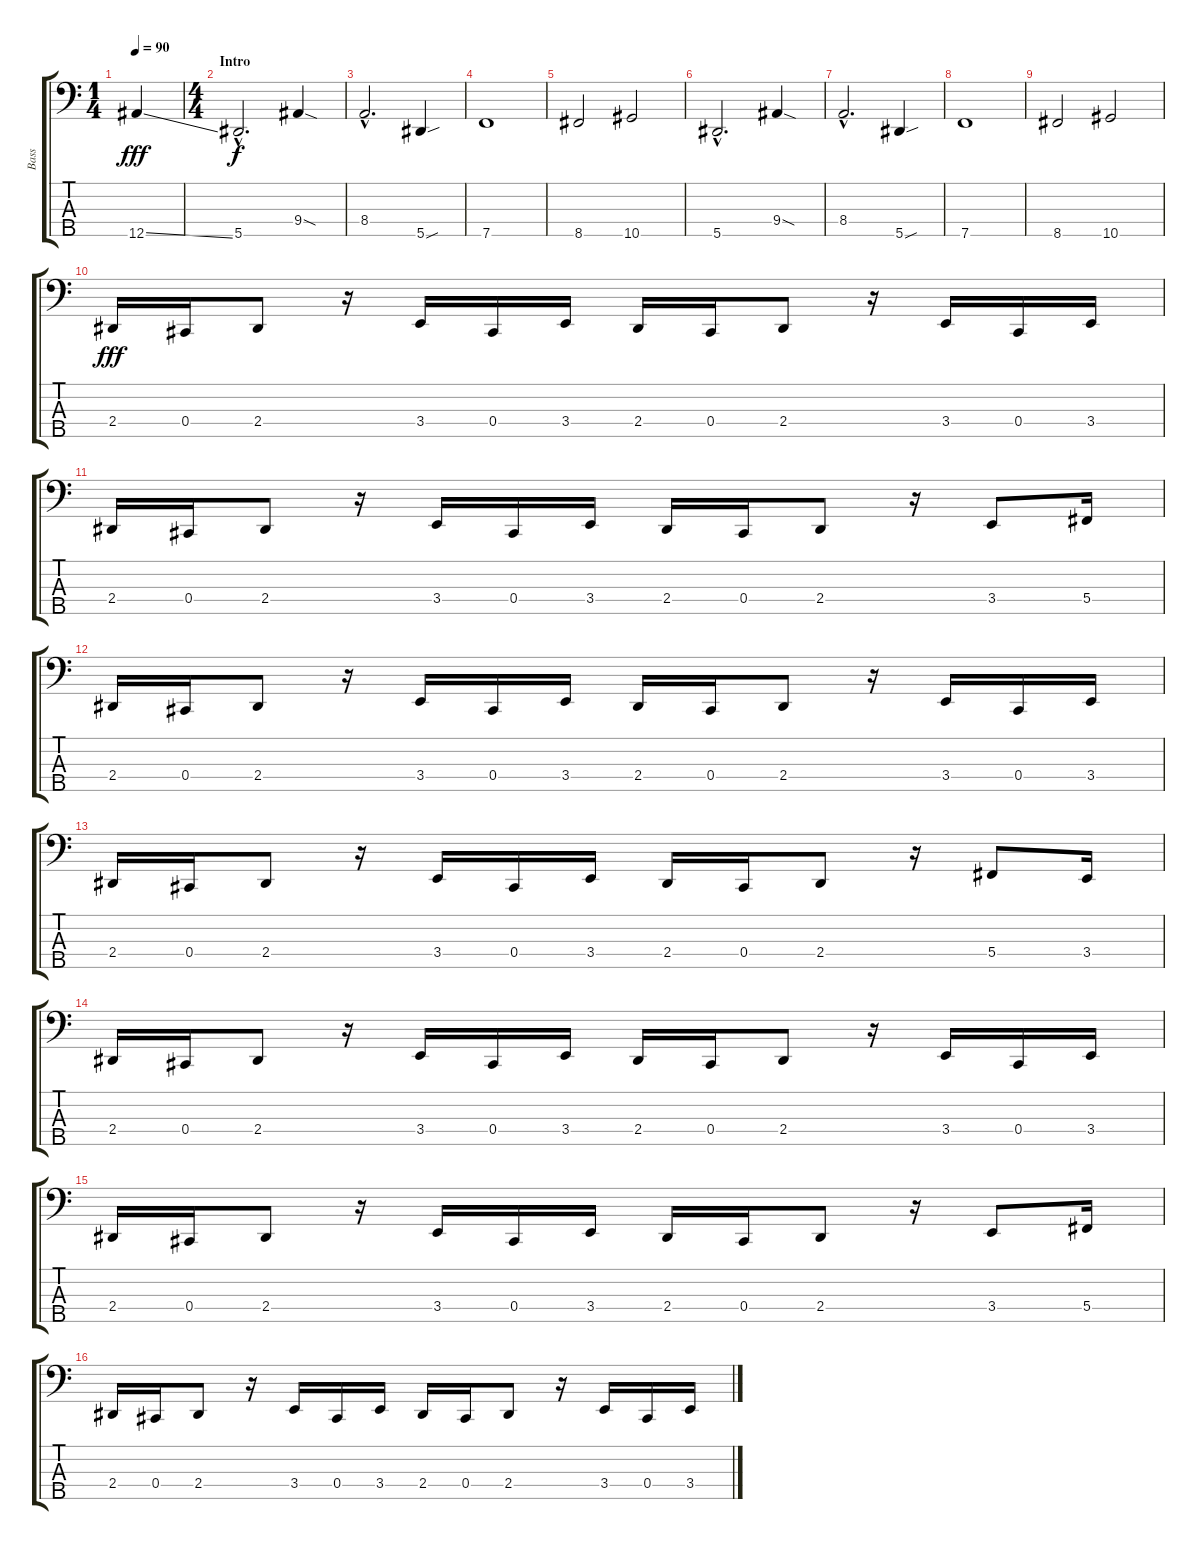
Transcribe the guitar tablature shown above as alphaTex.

\track ("Bass" "Bass") {instrument electricbasspick}
\staff {score tabs}
\tuning (Gb2 Db2 Ab1 Db1 Bb0) {hide}
\ts (1 4)
\tempo 90
\clef f4
\ks c
12.5{ss}.4{dy fff instrument electricbasspick} |
\ts (4 4)
\section ("" "Intro")
5.5{hac}.2{d dy f} 9.4{sod}.4 |
8.4{hac}.2{d} 5.5{sou}.4 |
7.5.1 |
8.5.2 10.5.2 |
5.5{hac}.2{d} 9.4{sod}.4 |
8.4{hac}.2{d} 5.5{sou}.4 |
7.5.1 |
8.5.2 10.5.2 |
2.4.16{dy fff} 0.4.16 2.4.8 r.16 3.4.16 0.4.16 3.4.16 2.4.16 0.4.16 2.4.8 r.16 3.4.16 0.4.16 3.4.16 |
2.4.16 0.4.16 2.4.8 r.16 3.4.16 0.4.16 3.4.16 2.4.16 0.4.16 2.4.8 r.16 3.4.8 5.4.16 |
2.4.16 0.4.16 2.4.8 r.16 3.4.16 0.4.16 3.4.16 2.4.16 0.4.16 2.4.8 r.16 3.4.16 0.4.16 3.4.16 |
2.4.16 0.4.16 2.4.8 r.16 3.4.16 0.4.16 3.4.16 2.4.16 0.4.16 2.4.8 r.16 5.4.8 3.4.16 |
2.4.16 0.4.16 2.4.8 r.16 3.4.16 0.4.16 3.4.16 2.4.16 0.4.16 2.4.8 r.16 3.4.16 0.4.16 3.4.16 |
2.4.16 0.4.16 2.4.8 r.16 3.4.16 0.4.16 3.4.16 2.4.16 0.4.16 2.4.8 r.16 3.4.8 5.4.16 |
2.4.16 0.4.16 2.4.8 r.16 3.4.16 0.4.16 3.4.16 2.4.16 0.4.16 2.4.8 r.16 3.4.16 0.4.16 3.4.16
